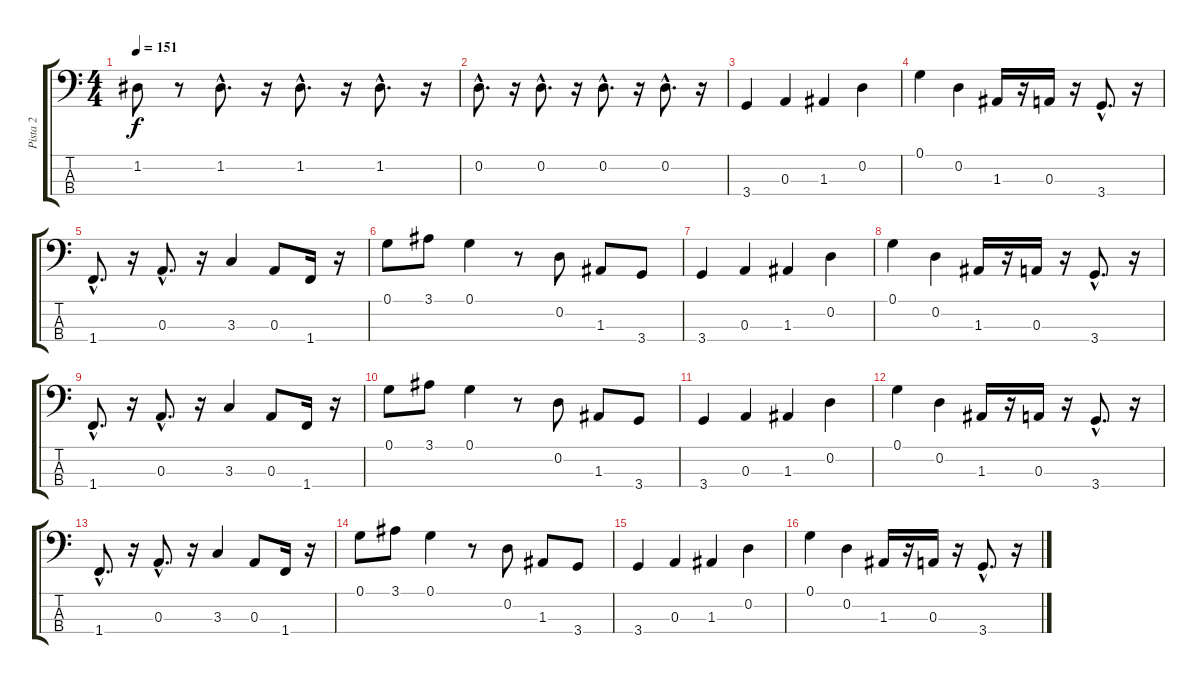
\track ("Pista 2" "Pista 2") {instrument slapbass2}
\staff {score tabs}
\tuning (G2 D2 A1 E1) {hide}
\ts (4 4)
\tempo 151
\clef f4
\ks c
1.2.8{dy f} r.8 1.2{hac}.8{d} r.16 1.2{hac}.8{d} r.16 1.2{hac}.8{d} r.16 |
0.2{hac}.8{d} r.16 0.2{hac}.8{d} r.16 0.2{hac}.8{d} r.16 0.2{hac}.8{d} r.16 |
3.4.4 0.3.4 1.3.4 0.2.4 |
0.1.4 0.2.4 1.3.16 r.16 0.3.16 r.16 3.4{hac}.8{d} r.16 |
1.4{hac}.8{d} r.16 0.3{hac}.8{d} r.16 3.3.4 0.3.8 1.4.16 r.16 |
0.1.8 3.1.8 0.1.4 r.8 0.2.8 1.3.8 3.4.8 |
3.4.4 0.3.4 1.3.4 0.2.4 |
0.1.4 0.2.4 1.3.16 r.16 0.3.16 r.16 3.4{hac}.8{d} r.16 |
1.4{hac}.8{d} r.16 0.3{hac}.8{d} r.16 3.3.4 0.3.8 1.4.16 r.16 |
0.1.8 3.1.8 0.1.4 r.8 0.2.8 1.3.8 3.4.8 |
3.4.4 0.3.4 1.3.4 0.2.4 |
0.1.4 0.2.4 1.3.16 r.16 0.3.16 r.16 3.4{hac}.8{d} r.16 |
1.4{hac}.8{d} r.16 0.3{hac}.8{d} r.16 3.3.4 0.3.8 1.4.16 r.16 |
0.1.8 3.1.8 0.1.4 r.8 0.2.8 1.3.8 3.4.8 |
3.4.4 0.3.4 1.3.4 0.2.4 |
0.1.4 0.2.4 1.3.16 r.16 0.3.16 r.16 3.4{hac}.8{d} r.16
